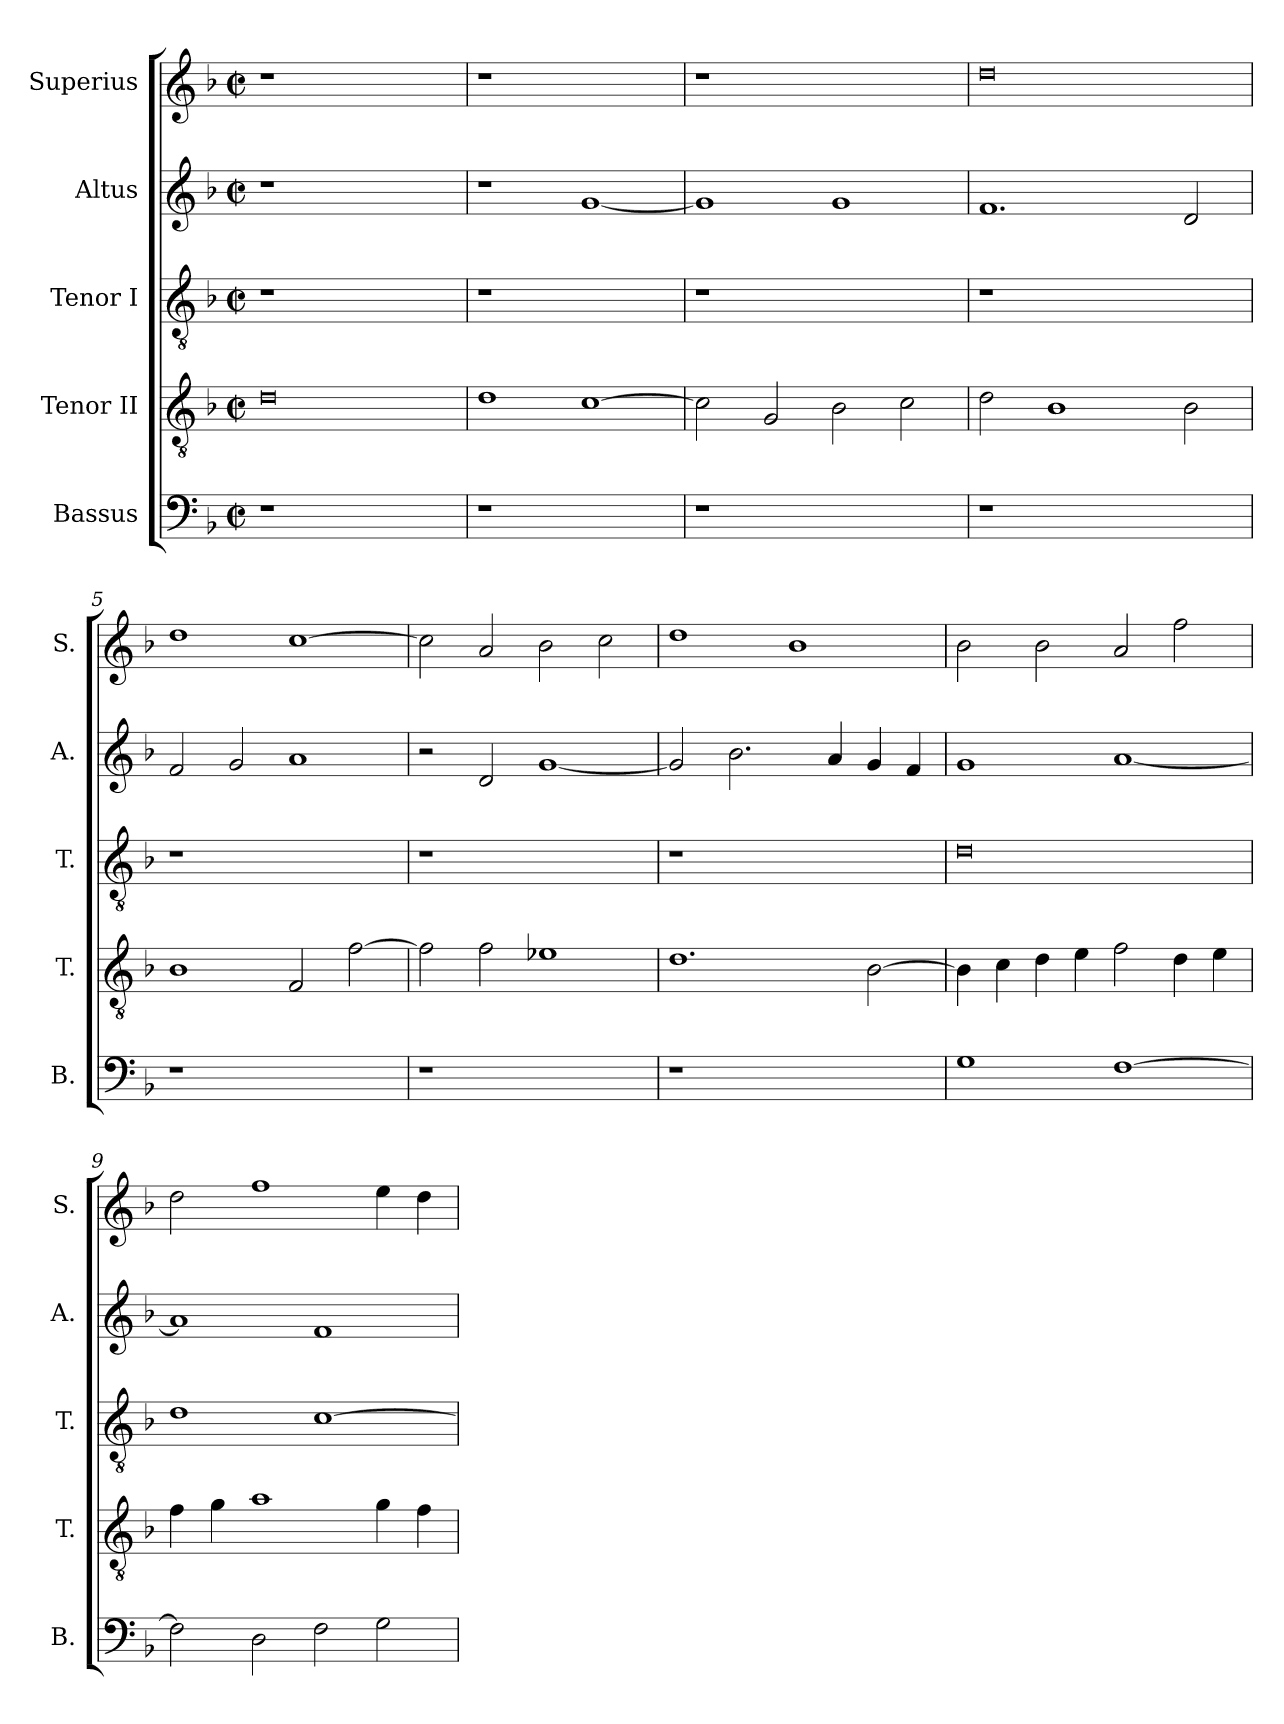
**kern	**kern	**kern	**kern	**kern
*part5	*part4	*part3	*part2	*part1
*staff5	*staff4	*staff3	*staff2	*staff1
*I"Bassus	*I"Tenor II	*I"Tenor I	*I"Altus	*I"Superius
*I'B.	*I'T.	*I'T.	*I'A.	*I'S.
!!LO:PB:g=z
*clefF4	*clefGv2	*clefGv2	*clefG2	*clefG2
*	*ITrd7c12	*ITrd7c12	*	*
*k[b-]	*k[b-]	*k[b-]	*k[b-]	*k[b-]
*F:	*F:	*F:	*F:	*F:
*M2/2	*M2/2	*M2/2	*M2/2	*M2/2
*met(c|)	*met(c|)	*met(c|)	*met(c|)	*met(c|)
=1	=1	=1	=1	=1
1r	0Di	1r	1r	1r
1ryy	.	1ryy	1ryy	1ryy
=2	=2	=2	=2	=2
!LO:N:vis=1	!	!LO:N:vis=1	!	!LO:N:vis=1
1r	1Di	1r	1r	1r
1ryy	[>1Ci	1ryy	[<1gi	1ryy
=3	=3	=3	=3	=3
!LO:N:vis=1	!	!LO:N:vis=1	!	!LO:N:vis=1
1r	2Ci\]	1r	1gi]	1r
.	2GGi/	.	.	.
1ryy	2BB-i\	1ryy	1gi	1ryy
.	2Ci\	.	.	.
=4	=4	=4	=4	=4
!LO:N:vis=1	!	!LO:N:vis=1	!	!
1r	2Di\	1r	1.fi	0ddi
.	1BB-i	.	.	.
1ryy	.	1ryy	.	.
.	2BB-i\	.	2di/	.
=5	=5	=5	=5	=5
!LO:N:vis=1	!	!LO:N:vis=1	!	!
1r	1BB-i	1r	2fi/	1ddi
.	.	.	2gi/	.
1ryy	2FFi/	1ryy	1ai	[>1cci
.	[>2Fi\	.	.	.
!!LO:LB:g=z
=6	=6	=6	=6	=6
!LO:N:vis=1	!	!LO:N:vis=1	!	!
1r	2Fi\]	1r	2r	2cci\]
.	2Fi\	.	2di/	2ai/
1ryy	1E-Xi	1ryy	[<1gi	2b-i\
.	.	.	.	2cci\
=7	=7	=7	=7	=7
!LO:N:vis=1	!	!LO:N:vis=1	!	!
1r	1.Di	1r	2gi/]	1ddi
.	.	.	2.b-i\	.
1ryy	.	1ryy	.	1b-i
.	.	.	4ai/	.
.	[>2BB-i\	.	4gi/	.
.	.	.	4fi/	.
=8	=8	=8	=8	=8
1Gi	4BB-i\]	0Di	1gi	2b-i\
.	4Ci\	.	.	.
.	4Di\	.	.	2b-i\
.	4Ei\	.	.	.
[>1Fi	2Fi\	.	[<1ai	2ai/
.	4Di\	.	.	2ffi\
.	4Ei\	.	.	.
=9	=9	=9	=9	=9
2Fi\]	4Fi\	1Di	1ai]	2ddi\
.	4Gi\	.	.	.
2Di\	1Ai	.	.	1ffi
2Fi\	.	[>1Ci	1fi	.
2Gi\	4Gi\	.	.	4eei\
.	4Fi\	.	.	4ddi\
=	=	=	=	=
*-	*-	*-	*-	*-
